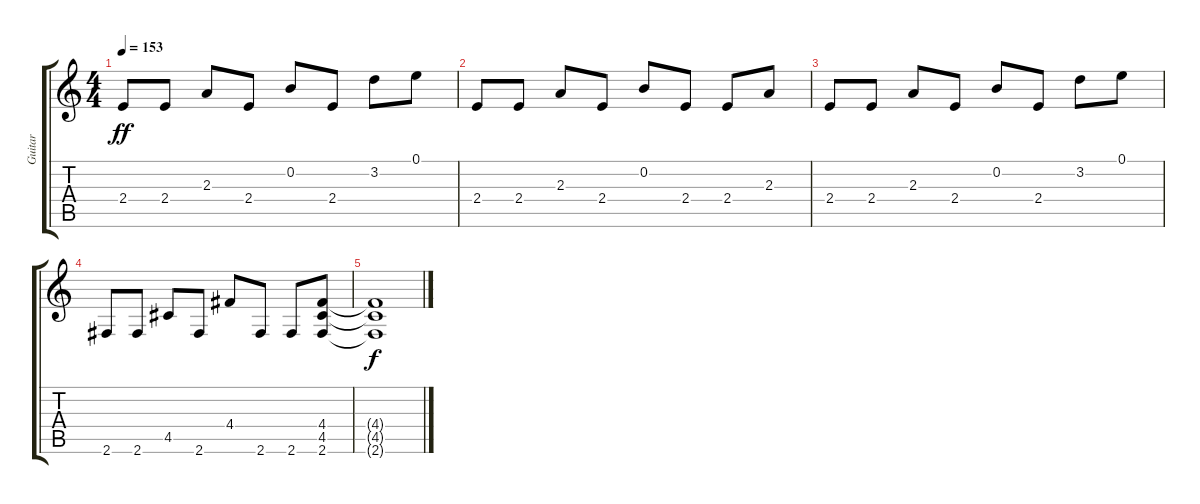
\track ("Guitar" "Guitar") {instrument distortionguitar}
\staff {score tabs}
\tuning (E4 B3 G3 D3 A2 E2) {hide}
\ts (4 4)
\tempo 153
\clef g2
\ks c
2.4.8{dy ff} 2.4.8 2.3.8 2.4.8 0.2.8 2.4.8 3.2.8 0.1.8 |
2.4.8 2.4.8 2.3.8 2.4.8 0.2.8 2.4.8 2.4.8 2.3.8 |
2.4.8 2.4.8 2.3.8 2.4.8 0.2.8 2.4.8 3.2.8 0.1.8 |
2.6.8 2.6.8 4.5.8 2.6.8 4.4.8 2.6.8 2.6.8 (4.4 4.5 2.6).8 |
(4.4{t} 4.5{t} 2.6{t}).1{dy f}
